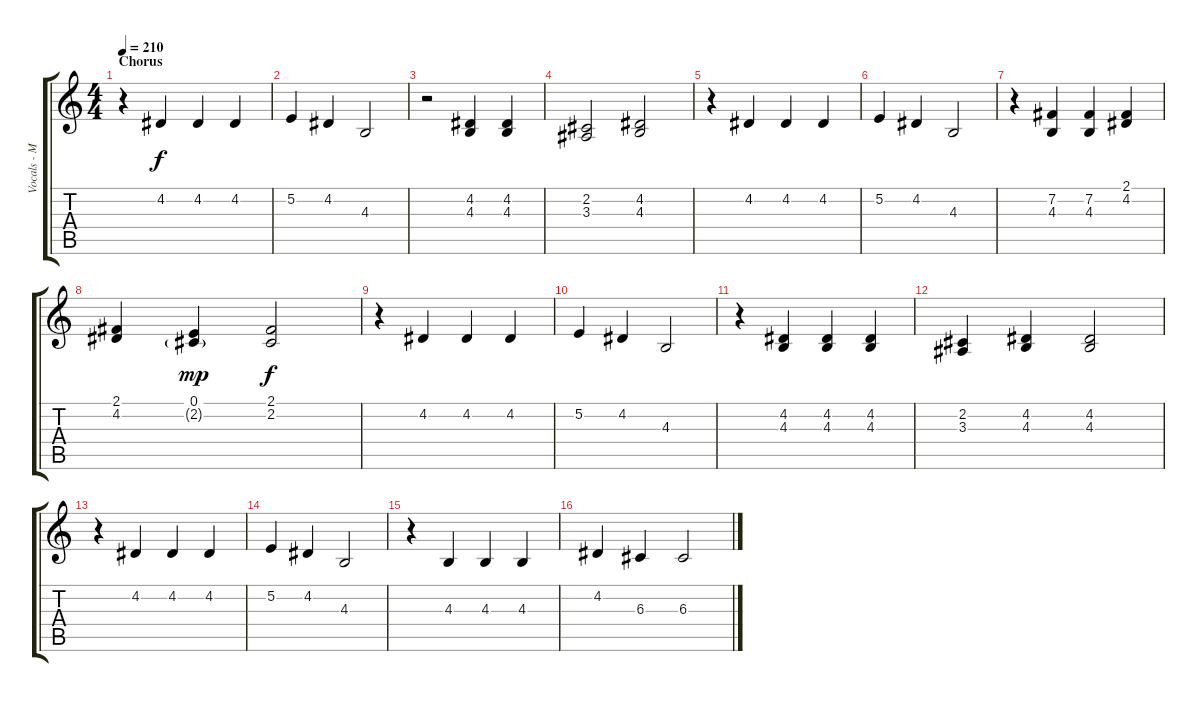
\track ("Vocals - Mark" "Vocals - M") {instrument tenorsax}
\staff {score tabs}
\tuning (E4 B3 G3 D3 A2 E2) {hide}
\ts (4 4)
\section ("" "Chorus")
\tempo 210
\clef g2
\ks c
r.4{dy f} 4.2.4 4.2.4 4.2.4 |
5.2.4 4.2.4 4.3.2 |
r.2 (4.2 4.3).4 (4.2 4.3).4 |
(2.2 3.3).2 (4.2 4.3).2 |
r.4 4.2.4 4.2.4 4.2.4 |
5.2.4 4.2.4 4.3.2 |
r.4 (7.2 4.3).4 (7.2 4.3).4 (2.1 4.2).4 |
(2.1 4.2).4 (0.1 2.2{g}).4{dy mp} (2.1 2.2).2{dy f} |
r.4 4.2.4 4.2.4 4.2.4 |
5.2.4 4.2.4 4.3.2 |
r.4 (4.2 4.3).4 (4.2 4.3).4 (4.2 4.3).4 |
(2.2 3.3).4 (4.2 4.3).4 (4.2 4.3).2 |
r.4 4.2.4 4.2.4 4.2.4 |
5.2.4 4.2.4 4.3.2 |
r.4 4.3.4 4.3.4 4.3.4 |
4.2.4 6.3.4 6.3.2
